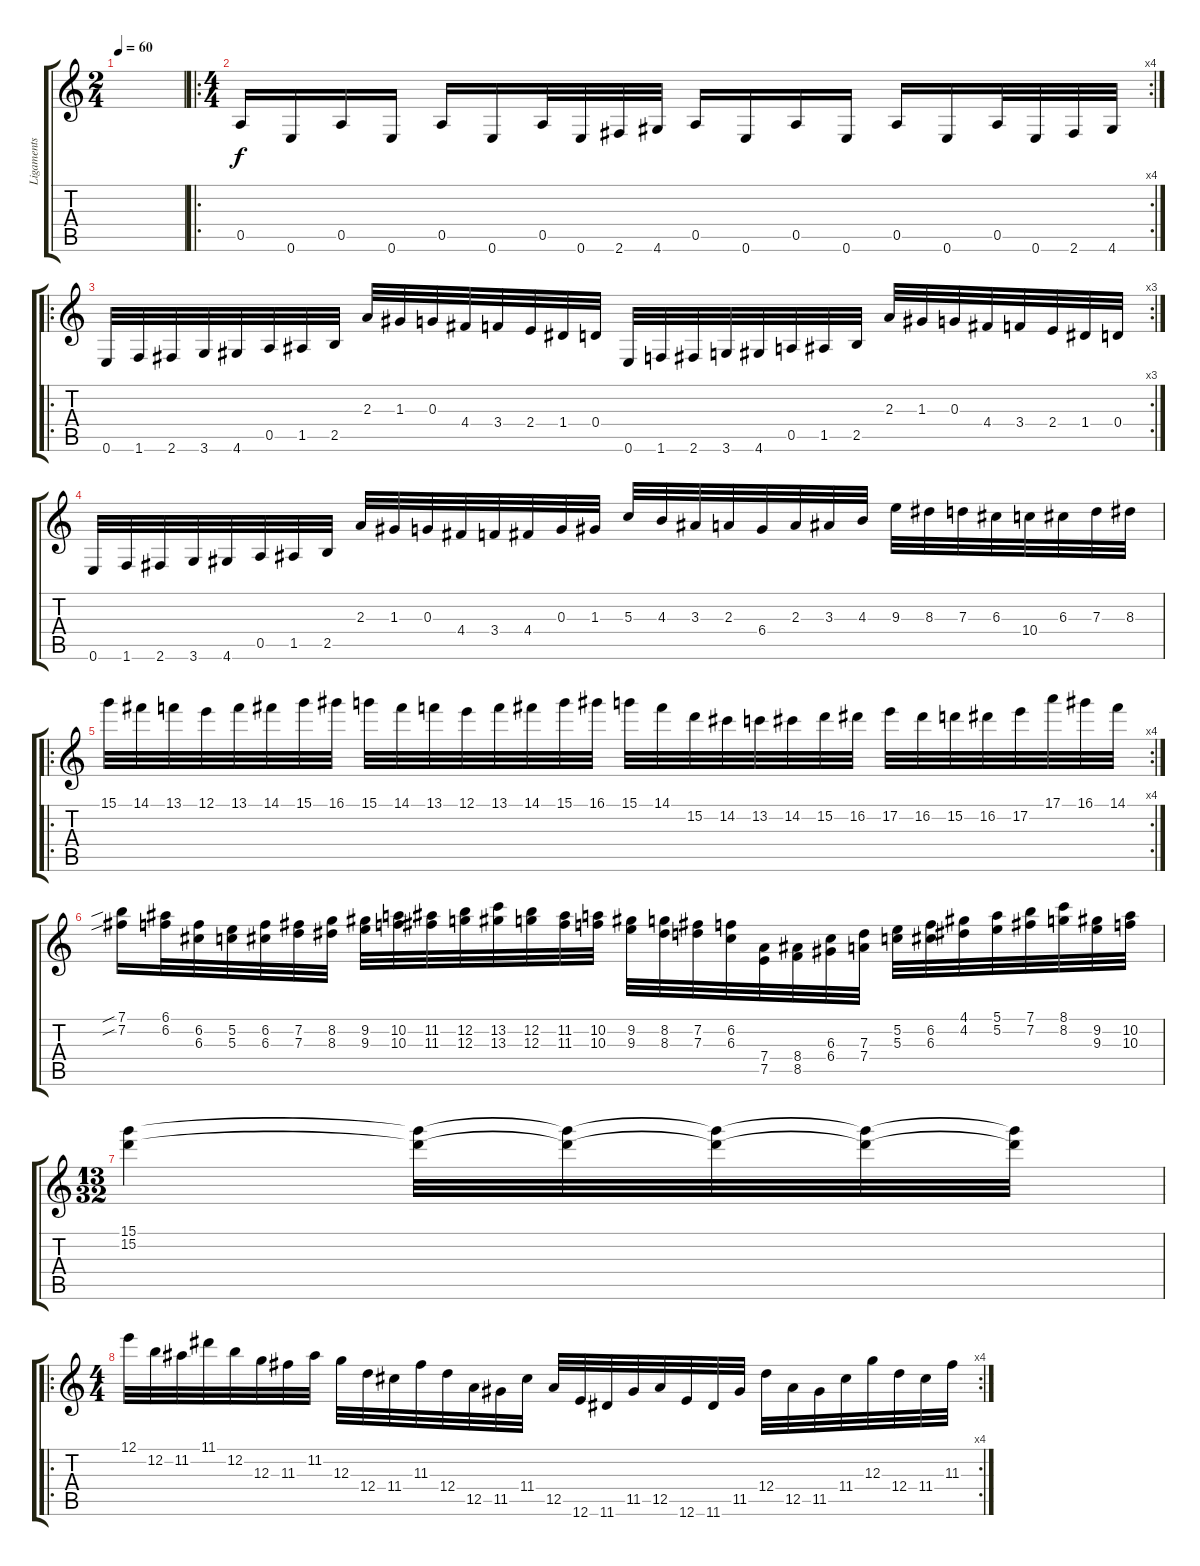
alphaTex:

\track ("Ligaments Of Evil" "Ligaments ") {instrument guitarharmonics}
\staff {score tabs}
\tuning (E4 B3 G3 D3 A2 E2) {hide}
\ts (2 4)
\tempo 60
\clef g2
\ks c
|
\ro
\rc 4
\ts (4 4)
0.5.16 0.6.16 0.5.16 0.6.16 0.5.16 0.6.16 0.5.32 0.6.32 2.6.32 4.6.32 0.5.16 0.6.16 0.5.16 0.6.16 0.5.16 0.6.16 0.5.32 0.6.32 2.6.32 4.6.32 |
\ro
\rc 3
0.6.32 1.6.32 2.6.32 3.6.32 4.6.32 0.5.32 1.5.32 2.5.32 2.3.32 1.3.32 0.3.32 4.4.32 3.4.32 2.4.32 1.4.32 0.4.32 0.6.32 1.6.32 2.6.32 3.6.32 4.6.32 0.5.32 1.5.32 2.5.32 2.3.32 1.3.32 0.3.32 4.4.32 3.4.32 2.4.32 1.4.32 0.4.32 |
0.6.32 1.6.32 2.6.32 3.6.32 4.6.32 0.5.32 1.5.32 2.5.32 2.3.32 1.3.32 0.3.32 4.4.32 3.4.32 4.4.32 0.3.32 1.3.32 5.3.32 4.3.32 3.3.32 2.3.32 6.4.32 2.3.32 3.3.32 4.3.32 9.3.32 8.3.32 7.3.32 6.3.32 10.4.32 6.3.32 7.3.32 8.3.32 |
\ro
\rc 4
15.1.32 14.1.32 13.1.32 12.1.32 13.1.32 14.1.32 15.1.32 16.1.32 15.1.32 14.1.32 13.1.32 12.1.32 13.1.32 14.1.32 15.1.32 16.1.32 15.1.32 14.1.32 15.2.32 14.2.32 13.2.32 14.2.32 15.2.32 16.2.32 17.2.32 16.2.32 15.2.32 16.2.32 17.2.32 17.1.32 16.1.32 14.1.32 |
(7.1{sib} 7.2{sib}).16 (6.1 6.2).32 (6.2 6.3).32 (5.2 5.3).32 (6.2 6.3).32 (7.2 7.3).32 (8.2 8.3).32 (9.2 9.3).32 (10.2 10.3).32 (11.2 11.3).32 (12.2 12.3).32 (13.2 13.3).32 (12.2 12.3).32 (11.2 11.3).32 (10.2 10.3).32 (9.2 9.3).32 (8.2 8.3).32 (7.2 7.3).32 (6.2 6.3).32 (7.4 7.5).32 (8.4 8.5).32 (6.3 6.4).32 (7.3 7.4).32 (5.2 5.3).32 (6.2 6.3).32 (4.1 4.2).32 (5.1 5.2).32 (7.1 7.2).32 (8.1 8.2).32 (9.2 9.3).32 (10.2 10.3).32 |
\ts (13 32)
(15.1 15.2).4 (15.1{t} 15.2{t}).32 (15.1{t} 15.2{t}).32 (15.1{t} 15.2{t}).32 (15.1{t} 15.2{t}).32 (15.1{t} 15.2{t}).32 |
\ro
\rc 4
\ts (4 4)
12.1.32 12.2.32 11.2.32 11.1.32 12.2.32 12.3.32 11.3.32 11.2.32 12.3.32 12.4.32 11.4.32 11.3.32 12.4.32 12.5.32 11.5.32 11.4.32 12.5.32 12.6.32 11.6.32 11.5.32 12.5.32 12.6.32 11.6.32 11.5.32 12.4.32 12.5.32 11.5.32 11.4.32 12.3.32 12.4.32 11.4.32 11.3.32
